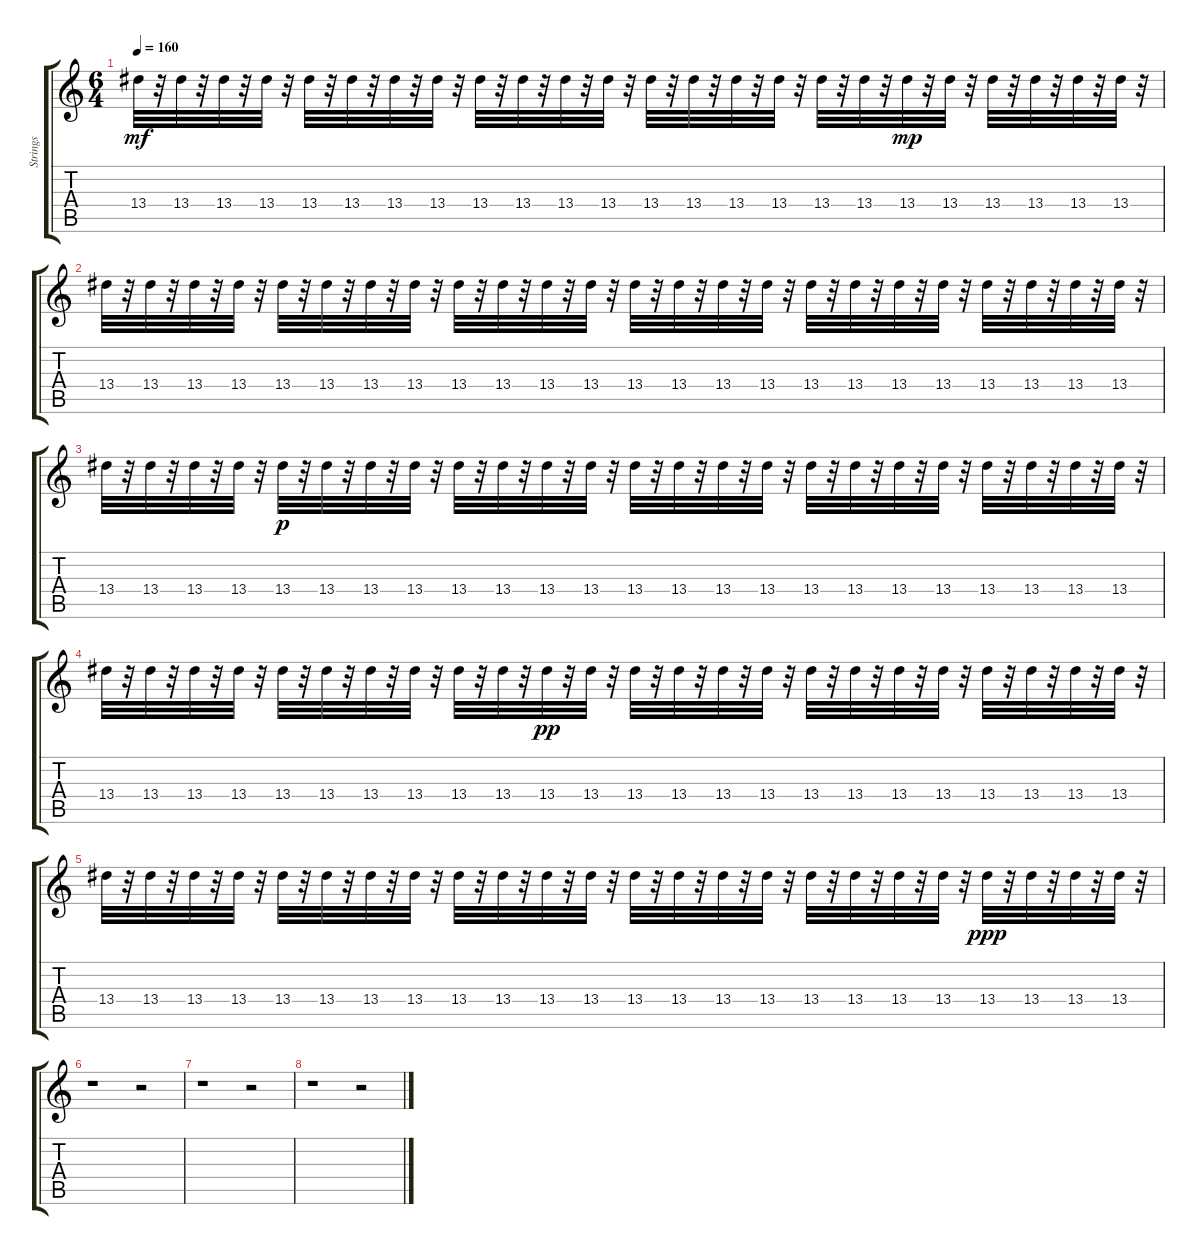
\track ("Strings" "Strings") {instrument banjo}
\staff {score tabs}
\tuning (E4 B3 G3 D3 A2 E2) {hide}
\displaytranspose 12
\ts (6 4)
\tempo 160
\clef g2
\ks c
13.4.32{dy mf} r.32 13.4.32 r.32 13.4.32 r.32 13.4.32 r.32 13.4.32 r.32 13.4.32 r.32 13.4.32 r.32 13.4.32 r.32 13.4.32 r.32 13.4.32 r.32 13.4.32 r.32 13.4.32 r.32 13.4.32 r.32 13.4.32 r.32 13.4.32 r.32 13.4.32 r.32 13.4.32 r.32 13.4.32 r.32 13.4.32{dy mp} r.32 13.4.32 r.32 13.4.32 r.32 13.4.32 r.32 13.4.32 r.32 13.4.32 r.32 |
13.4.32 r.32 13.4.32 r.32 13.4.32 r.32 13.4.32 r.32 13.4.32 r.32 13.4.32 r.32 13.4.32 r.32 13.4.32 r.32 13.4.32 r.32 13.4.32 r.32 13.4.32 r.32 13.4.32 r.32 13.4.32 r.32 13.4.32 r.32 13.4.32 r.32 13.4.32 r.32 13.4.32 r.32 13.4.32 r.32 13.4.32 r.32 13.4.32 r.32 13.4.32 r.32 13.4.32 r.32 13.4.32 r.32 13.4.32 r.32 |
13.4.32 r.32 13.4.32 r.32 13.4.32 r.32 13.4.32 r.32 13.4.32{dy p} r.32 13.4.32 r.32 13.4.32 r.32 13.4.32 r.32 13.4.32 r.32 13.4.32 r.32 13.4.32 r.32 13.4.32 r.32 13.4.32 r.32 13.4.32 r.32 13.4.32 r.32 13.4.32 r.32 13.4.32 r.32 13.4.32 r.32 13.4.32 r.32 13.4.32 r.32 13.4.32 r.32 13.4.32 r.32 13.4.32 r.32 13.4.32 r.32 |
13.4.32 r.32 13.4.32 r.32 13.4.32 r.32 13.4.32 r.32 13.4.32 r.32 13.4.32 r.32 13.4.32 r.32 13.4.32 r.32 13.4.32 r.32 13.4.32 r.32 13.4.32{dy pp} r.32 13.4.32 r.32 13.4.32 r.32 13.4.32 r.32 13.4.32 r.32 13.4.32 r.32 13.4.32 r.32 13.4.32 r.32 13.4.32 r.32 13.4.32 r.32 13.4.32 r.32 13.4.32 r.32 13.4.32 r.32 13.4.32 r.32 |
13.4.32 r.32 13.4.32 r.32 13.4.32 r.32 13.4.32 r.32 13.4.32 r.32 13.4.32 r.32 13.4.32 r.32 13.4.32 r.32 13.4.32 r.32 13.4.32 r.32 13.4.32 r.32 13.4.32 r.32 13.4.32 r.32 13.4.32 r.32 13.4.32 r.32 13.4.32 r.32 13.4.32 r.32 13.4.32 r.32 13.4.32 r.32 13.4.32 r.32 13.4.32{dy ppp} r.32 13.4.32 r.32 13.4.32 r.32 13.4.32 r.32 |
r.1 r.2 |
r.1 r.2 |
r.1 r.2
